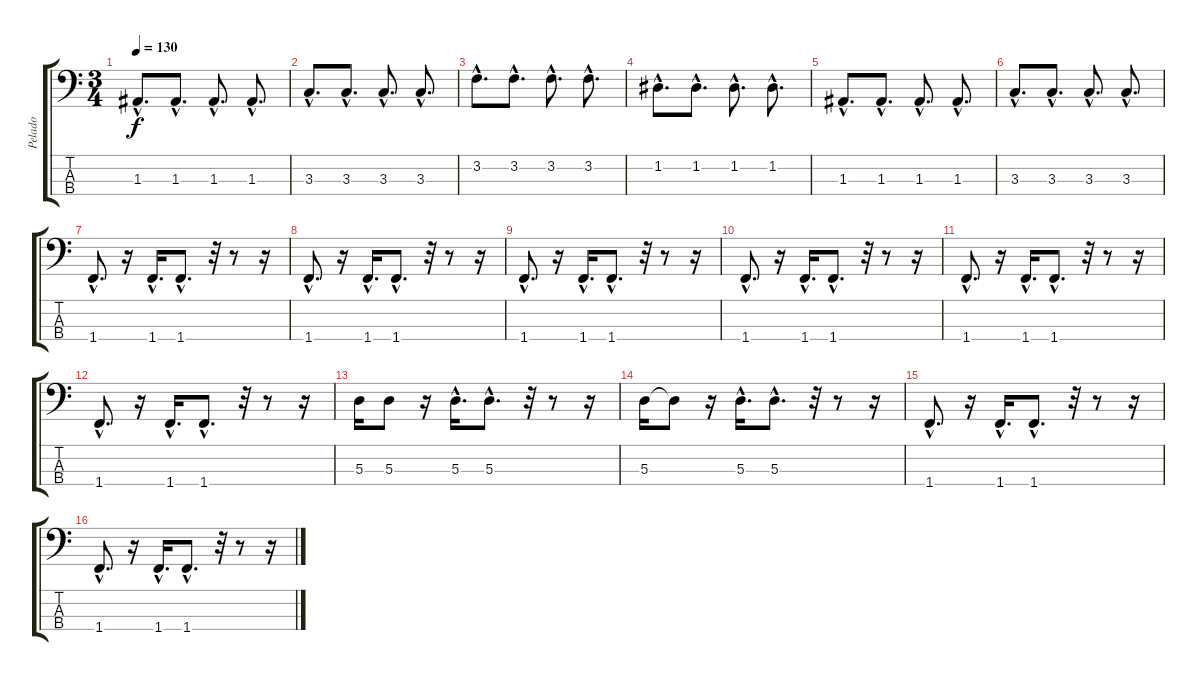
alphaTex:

\track ("Pelado" "Pelado") {instrument synthbass2}
\staff {score tabs}
\tuning (G2 D2 A1 E1) {hide}
\ts (3 4)
\tempo 130
\clef f4
\ks c
1.3{hac}.8{d dy f} 1.3{hac}.8{d} 1.3{hac}.8{d} 1.3{hac}.8{d} |
3.3{hac}.8{d} 3.3{hac}.8{d} 3.3{hac}.8{d} 3.3{hac}.8{d} |
3.2{hac}.8{d} 3.2{hac}.8{d} 3.2{hac}.8{d} 3.2{hac}.8{d} |
1.2{hac}.8{d} 1.2{hac}.8{d} 1.2{hac}.8{d} 1.2{hac}.8{d} |
1.3{hac}.8{d} 1.3{hac}.8{d} 1.3{hac}.8{d} 1.3{hac}.8{d} |
3.3{hac}.8{d} 3.3{hac}.8{d} 3.3{hac}.8{d} 3.3{hac}.8{d} |
1.4{hac}.8{d} r.16 1.4{hac}.16{d} 1.4{hac}.8{d} r.32 r.8 r.16 |
1.4{hac}.8{d} r.16 1.4{hac}.16{d} 1.4{hac}.8{d} r.32 r.8 r.16 |
1.4{hac}.8{d} r.16 1.4{hac}.16{d} 1.4{hac}.8{d} r.32 r.8 r.16 |
1.4{hac}.8{d} r.16 1.4{hac}.16{d} 1.4{hac}.8{d} r.32 r.8 r.16 |
1.4{hac}.8{d} r.16 1.4{hac}.16{d} 1.4{hac}.8{d} r.32 r.8 r.16 |
1.4{hac}.8{d} r.16 1.4{hac}.16{d} 1.4{hac}.8{d} r.32 r.8 r.16 |
5.3.16 5.3.8 r.16 5.3{hac}.16{d} 5.3{hac}.8{d} r.32 r.8 r.16 |
5.3.16 5.3{t}.8 r.16 5.3{hac}.16{d} 5.3{hac}.8{d} r.32 r.8 r.16 |
1.4{hac}.8{d} r.16 1.4{hac}.16{d} 1.4{hac}.8{d} r.32 r.8 r.16 |
1.4{hac}.8{d} r.16 1.4{hac}.16{d} 1.4{hac}.8{d} r.32 r.8 r.16
